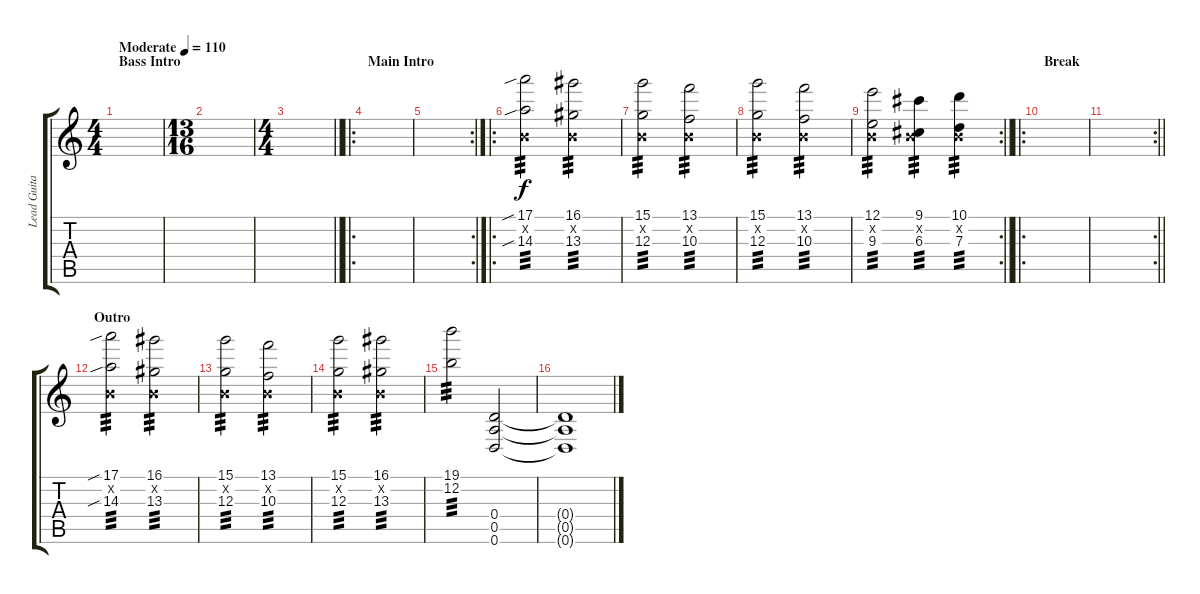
\track ("Lead Guitar" "Lead Guita") {instrument overdrivenguitar}
\staff {score tabs}
\tuning (E4 B3 G3 D3 A2 D2) {hide}
\ts (4 4)
\section ("" "Bass Intro")
\tempo (110 "Moderate")
\clef g2
\ks c
|
\ts (13 16)
|
\ts (4 4)
\barLineRight lightlight
|
\ro
\section ("" "Main Intro")
|
\rc 2
|
\ro
(17.1{sib} 0.2{x} 14.3{sib}).2{tp 3} (16.1 0.2{x} 13.3).2{tp 3} |
(15.1 0.2{x} 12.3).2{tp 3} (13.1 0.2{x} 10.3).2{tp 3} |
(15.1 0.2{x} 12.3).2{tp 3} (13.1 0.2{x} 10.3).2{tp 3} |
\rc 2
\barLineRight lightlight
(12.1 0.2{x} 9.3).2{tp 3} (9.1 0.2{x} 6.3).4{tp 3} (10.1 0.2{x} 7.3).4{tp 3} |
\ro
\section ("" "Break")
|
\rc 2
\barLineRight lightlight
|
\section ("" "Outro")
(17.1{sib} 0.2{x} 14.3{sib}).2{tp 3} (16.1 0.2{x} 13.3).2{tp 3} |
(15.1 0.2{x} 12.3).2{tp 3} (13.1 0.2{x} 10.3).2{tp 3} |
(15.1 0.2{x} 12.3).2{tp 3} (16.1 0.2{x} 13.3).2{tp 3} |
(19.1 12.2).2{tp 3} (0.4 0.5 0.6).2 |
(0.4{t} 0.5{t} 0.6{t}).1
